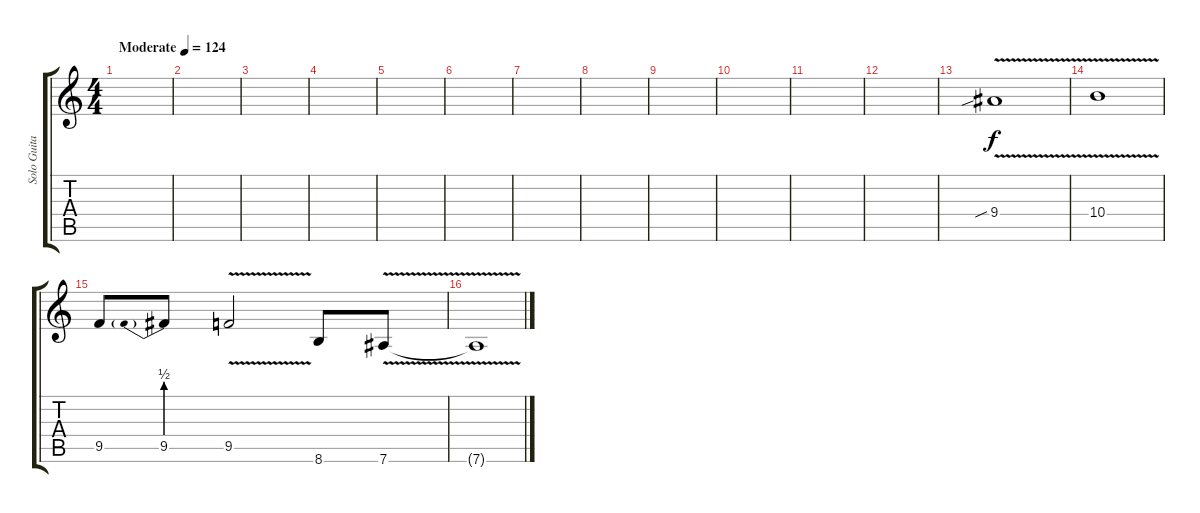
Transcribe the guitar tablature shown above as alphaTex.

\track ("Solo Guitar" "Solo Guita") {instrument distortionguitar}
\staff {score tabs}
\tuning (Eb4 Bb3 Gb3 Db3 Ab2 Eb2) {hide}
\ts (4 4)
\tempo (124 "Moderate")
\clef g2
\ks c
|
|
|
|
|
|
|
|
|
|
|
|
9.4{v sib}.1 |
10.4{v}.1 |
9.5.8 9.5{be (prebend 0 2 60 2)}.8 9.5{v}.2 8.6.8 7.6{v}.8 |
7.6{t}.1
